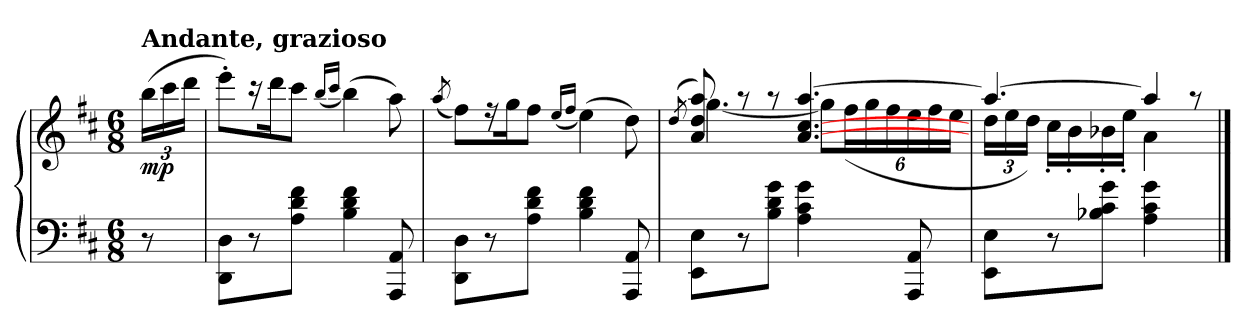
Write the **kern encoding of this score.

**kern	**kern	**dynam
*part1	*part1	*part1
*staff2	*staff1	*staff1/2
*clefF4	*clefG2	*
*k[f#c#]	*k[f#c#]	*
*D:	*D:	*
*M6/8	*M6/8	*
=1	=1	=1
!	!LO:TX:a:B:t=Andante, grazioso	!
!	!	!LO:DY:b
8r	(>24bb\LL	mp
.	24ccc#\	.
.	24ddd\JJ	.
=2	=2	=2
8DD\ 8D\L	8eee'>\L)	.
8r	16r	.
.	16ddd\k	.
8A\ 8d\ 8f#\J	8ccc#\J	.
.	(<16qbb/LL	.
.	16qccc#/JJ	.
4B\ 4d\ 4f#\	(>4bb\)	.
8AAA/ 8AA/	8aa\)	.
=3	=3	=3
.	(<8qaa/	.
8DD\ 8D\L	8ff#\L)	.
8r	16r	.
.	16gg\k	.
8A\ 8d\ 8f#\J	8ff#\J	.
.	(<16qee/LL	.
.	16qff#/JJ	.
4B\ 4d\ 4f#\	(>4ee\)	.
8AAA/ 8AA/	8dd\)	.
=4	=4	=4
.	(>8qdd/	.
*	*^	*
8EE\ 8E\L	8a/ 8dd/ 8aa/)	[<4.gg\	.
8r	8raa	.	.
8B\ 8d\ 8g\J	8raa	.	.
4A\ 4c#\ 4g\	[>4.a/ [>4.cc#/ [>4.aa/	8gg\L]	.
.	.	(<24ff#\L	.
.	.	24gg\	.
.	.	24ff#\	.
8AAA/ 8AA/	.	24ee\	.
.	.	24ff#\	.
.	.	24ee\JJ	.
=5	=5	=5	=5
8EE\ 8E\L	4.aa/_	24dd\LL	.
.	.	24ee\	.
.	.	24dd\JJ)	.
8r	.	16cc#'<\LL	.
.	.	16b'<\	.
8B-X\ 8c#\ 8g\J	.	16b-X'<\	.
.	.	16ee'<\JJ	.
4A\ 4c#\ 4g\	4aa/]	4a\	.
8ryy	8raa	8ryy	.
*	*v	*v	*
==	==	==
*-	*-	*-
